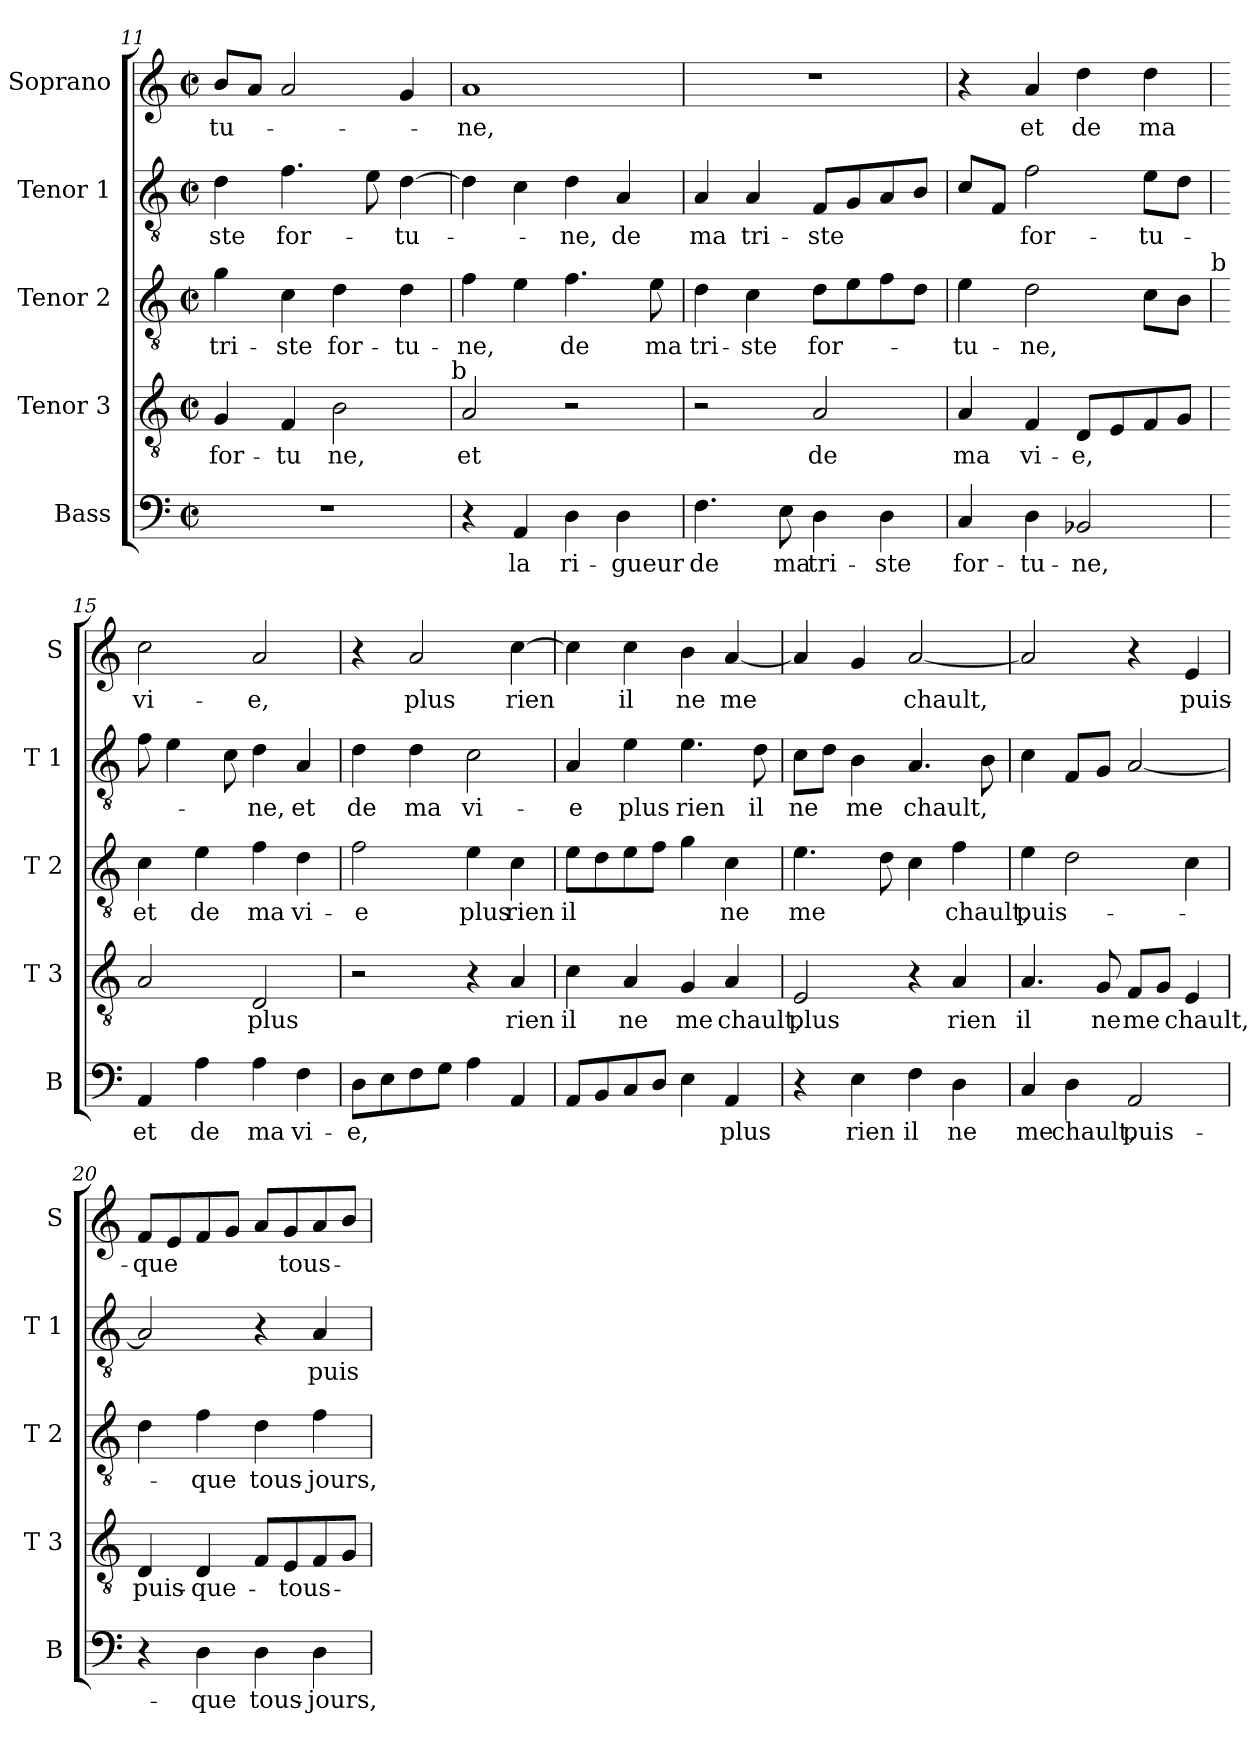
**kern	**text	**kern	**text	**kern	**text	**kern	**text	**kern	**text
*part5	*part5	*part4	*part4	*part3	*part3	*part2	*part2	*part1	*part1
*staff5	*staff5	*staff4	*staff4	*staff3	*staff3	*staff2	*staff2	*staff1	*staff1
*I"Bass	*	*I"Tenor 3	*	*I"Tenor 2	*	*I"Tenor 1	*	*I"Soprano	*
*I'B	*	*I'T 3	*	*I'T 2	*	*I'T 1	*	*I'S	*
*clefF4	*	*clefGv2	*	*clefGv2	*	*clefGv2	*	*clefG2	*
*k[]	*	*k[]	*	*k[]	*	*k[]	*	*k[]	*
*C:	*	*C:	*	*C:	*	*C:	*	*C:	*
*M2/2	*	*M2/2	*	*M2/2	*	*M2/2	*	*M2/2	*
*met(c|)	*	*met(c|)	*	*met(c|)	*	*met(c|)	*	*met(c|)	*
=11	=11	=11	=11	=11	=11	=11	=11	=11	=11
1r	.	4G/	for-	4g\	tri-	4d\	-ste	8b/L	-tu-
.	.	.	.	.	.	.	.	8a/J	.
.	.	4F/	-tu	4c\	-ste	4.f\	for-	2a/	.
.	.	2B\	ne,	4d\	for-	.	.	.	.
.	.	.	.	.	.	8e\	.	.	.
.	.	.	.	4d\	-tu-	[4d\	-tu-	4g/	.
!	!	!LO:TX:a:t=b	!	!	!	!	!	!	!
!!LO:PB:g=z
=12	=12	=12	=12	=12	=12	=12	=12	=12	=12
4r	.	2A/	et	4f\	-ne,	4d\]	.	1a	-ne,
4AA/	la	.	.	4e\	.	4c\	.	.	.
4D\	ri-	2r	.	4.f\	de	4d\	-ne,	.	.
4D\	-gueur	.	.	.	.	4A/	de	.	.
.	.	.	.	8e\	ma	.	.	.	.
=13	=13	=13	=13	=13	=13	=13	=13	=13	=13
4.F\	de	2r	.	4d\	tri-	4A/	ma	1r	.
.	.	.	.	4c\	-ste	4A/	tri-	.	.
8E\	ma	.	.	.	.	.	.	.	.
4D\	tri-	2A/	de	8d\L	for-	8F/L	-ste	.	.
.	.	.	.	8e\	.	8G/	.	.	.
4D\	-ste	.	.	8f\	.	8A/	.	.	.
.	.	.	.	8d\J	.	8B/J	.	.	.
=14	=14	=14	=14	=14	=14	=14	=14	=14	=14
4C/	for-	4A/	ma	4e\	-tu-	8c/L	.	4r	.
.	.	.	.	.	.	8F/J	.	.	.
4D\	-tu-	4F/	vi-	2d\	-ne,	2f\	for-	4a/	et
2BB-X/	-ne,	8D/L	-e,	.	.	.	.	4dd\	de
.	.	8E/	.	.	.	.	.	.	.
.	.	8F/	.	8c\L	.	8e\L	-tu-	4dd\	ma
.	.	8G/J	.	8B\J	.	8d\J	.	.	.
!	!	!	!	!LO:TX:a:t=b	!	!	!	!	!
=15	=15	=15	=15	=15	=15	=15	=15	=15	=15
4AA/	et	2A/	.	4c\	et	8f\	.	2cc\	vi-
.	.	.	.	.	.	4e\	.	.	.
4A\	de	.	.	4e\	de	.	.	.	.
.	.	.	.	.	.	8c\	.	.	.
4A\	ma	2D/	plus	4f\	ma	4d\	-ne,	2a/	-e,
4F\	vi-	.	.	4d\	vi-	4A/	et	.	.
=16	=16	=16	=16	=16	=16	=16	=16	=16	=16
8D\L	-e,	2r	.	2f\	-e	4d\	de	4r	.
8E\	.	.	.	.	.	.	.	.	.
8F\	.	.	.	.	.	4d\	ma	2a/	plus
8G\J	.	.	.	.	.	.	.	.	.
4A\	.	4r	.	4e\	plus	2c\	vi-	.	.
4AA/	.	4A/	rien	4c\	rien	.	.	[4cc\	rien
=17	=17	=17	=17	=17	=17	=17	=17	=17	=17
8AA/L	.	4c\	il	8e\L	il	4A/	-e	4cc\]	.
8BB/	.	.	.	8d\	.	.	.	.	.
8C/	.	4A/	ne	8e\	.	4e\	plus	4cc\	il
8D/J	.	.	.	8f\J	.	.	.	.	.
4E\	.	4G/	me	4g\	.	4.e\	rien	4b\	ne
4AA/	plus	4A/	chault,	4c\	ne	.	.	[4a/	me
.	.	.	.	.	.	8d\	il	.	.
!!LO:LB:g=z
=18	=18	=18	=18	=18	=18	=18	=18	=18	=18
4r	.	2E/	plus	4.e\	me	8c\L	ne	4a/]	.
.	.	.	.	.	.	8d\J	.	.	.
4E\	rien	.	.	.	.	4B\	me	4g/	.
.	.	.	.	8d\	.	.	.	.	.
4F\	il	4r	.	4c\	.	4.A/	chault,	[2a/	chault,
4D\	ne	4A/	rien	4f\	chault,	.	.	.	.
.	.	.	.	.	.	8B\	.	.	.
=19	=19	=19	=19	=19	=19	=19	=19	=19	=19
4C/	me	4.A/	il	4e\	puis-	4c\	.	2a/]	.
4D\	chault,	.	.	2d\	.	8F/L	.	.	.
.	.	8G/	ne	.	.	8G/J	.	.	.
2AA/	puis-	8F/L	me	.	.	[2A/	.	4r	.
.	.	8G/J	.	.	.	.	.	.	.
.	.	4E/	chault,	4c\	.	.	.	4e/	puis-
=20	=20	=20	=20	=20	=20	=20	=20	=20	=20
4r	.	4D/	puis-	4d\	.	2A/]	.	8f/L	-que
.	.	.	.	.	.	.	.	8e/	.
4D\	-que	4D/	-que-	4f\	-que	.	.	8f/	.
.	.	.	.	.	.	.	.	8g/J	.
4D\	tous-	8F/L	.	4d\	tous-	4r	.	8a/L	.
.	.	8E/	-tous-	.	.	.	.	8g/	tous-
4D\	-jours,	8F/	.	4f\	-jours,	4A/	puis-	8a/	.
.	.	8G/J	.	.	.	.	.	8b/J	.
=	=	=	=	=	=	=	=	=	=
*-	*-	*-	*-	*-	*-	*-	*-	*-	*-
